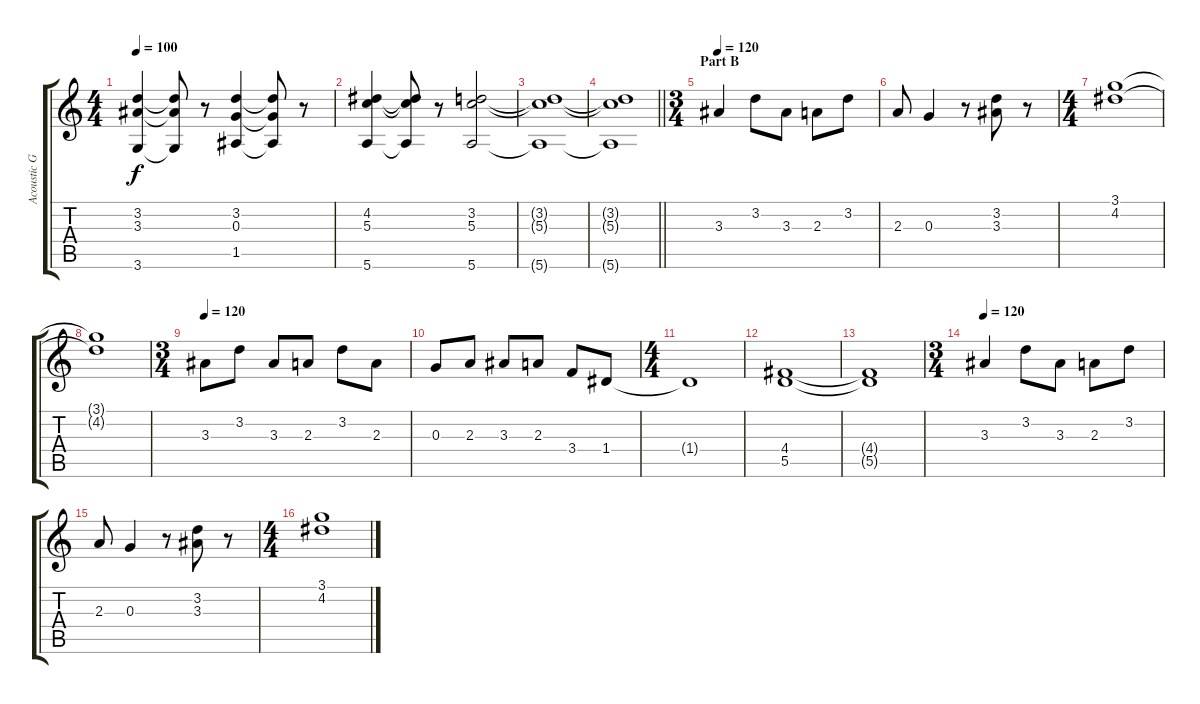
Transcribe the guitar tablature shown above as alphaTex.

\track ("Acoustic Guitar - John Frusciante" "Acoustic G") {solo instrument acousticguitarsteel}
\staff {score tabs}
\tuning (E4 B3 G3 D3 A2 E2) {hide}
\ts (4 4)
\tempo 100
\clef g2
\ks c
(3.2 3.3 3.6).4{dy f} (3.2{t} 3.3{t} 3.6{t}).8 r.8 (3.2 0.3 1.5).4 (3.2{t} 0.3{t} 1.5{t}).8 r.8 |
(4.2 5.3 5.6).4 (4.2{t} 5.3{t} 5.6{t}).8 r.8 (3.2 5.3 5.6).2 |
(3.2{t} 5.3{t} 5.6{t}).1 |
\barLineRight lightlight
(3.2{t} 5.3{t} 5.6{t}).1 |
\ts (3 4)
\section ("" "Part B")
\tempo 120
3.3.4 3.2.8 3.3.8 2.3.8 3.2.8 |
2.3.8 0.3.4 r.8 (3.2 3.3).8 r.8 |
\ts (4 4)
(3.1 4.2).1 |
(3.1{t} 4.2{t}).1 |
\ts (3 4)
\tempo 120
3.3.8 3.2.8 3.3.8 2.3.8 3.2.8 2.3.8 |
0.3.8 2.3.8 3.3.8 2.3.8 3.4.8 1.4.8 |
\ts (4 4)
1.4{t}.1 |
(4.4 5.5).1 |
(4.4{t} 5.5{t}).1 |
\ts (3 4)
\tempo 120
3.3.4 3.2.8 3.3.8 2.3.8 3.2.8 |
2.3.8 0.3.4 r.8 (3.2 3.3).8 r.8 |
\ts (4 4)
(3.1 4.2).1
